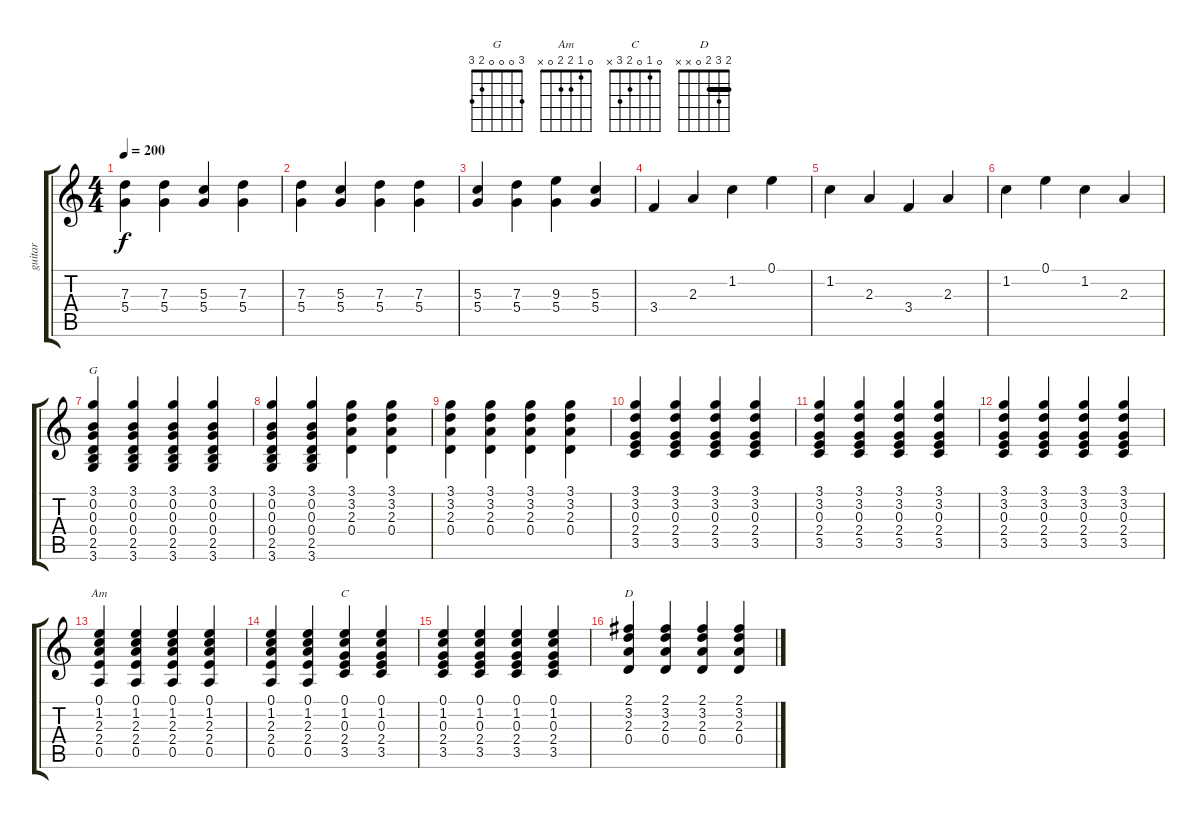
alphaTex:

\track ("guitar" "guitar") {instrument electricguitarjazz}
\staff {score tabs}
\tuning (E4 B3 G3 D3 A2 E2) {hide}
\chord ("G" 3 0 0 0 2 3)
\chord ("Am" 0 1 2 2 0 x)
\chord ("C" 0 1 0 2 3 x)
\chord ("D" 2 3 2 0 x x) {barre 2}
\ts (4 4)
\tempo 200
\clef g2
\ks c
(7.3 5.4).4{dy f} (7.3 5.4).4 (5.3 5.4).4 (7.3 5.4).4 |
(7.3 5.4).4 (5.3 5.4).4 (7.3 5.4).4 (7.3 5.4).4 |
(5.3 5.4).4 (7.3 5.4).4 (9.3 5.4).4 (5.3 5.4).4 |
3.4.4 2.3.4 1.2.4 0.1.4 |
1.2.4 2.3.4 3.4.4 2.3.4 |
1.2.4 0.1.4 1.2.4 2.3.4 |
(3.1 0.2 0.3 0.4 2.5 3.6).4{ch "G"} (3.1 0.2 0.3 0.4 2.5 3.6).4 (3.1 0.2 0.3 0.4 2.5 3.6).4 (3.1 0.2 0.3 0.4 2.5 3.6).4 |
(3.1 0.2 0.3 0.4 2.5 3.6).4 (3.1 0.2 0.3 0.4 2.5 3.6).4 (3.1 3.2 2.3 0.4).4 (3.1 3.2 2.3 0.4).4 |
(3.1 3.2 2.3 0.4).4 (3.1 3.2 2.3 0.4).4 (3.1 3.2 2.3 0.4).4 (3.1 3.2 2.3 0.4).4 |
(3.1 3.2 0.3 2.4 3.5).4 (3.1 3.2 0.3 2.4 3.5).4 (3.1 3.2 0.3 2.4 3.5).4 (3.1 3.2 0.3 2.4 3.5).4 |
(3.1 3.2 0.3 2.4 3.5).4 (3.1 3.2 0.3 2.4 3.5).4 (3.1 3.2 0.3 2.4 3.5).4 (3.1 3.2 0.3 2.4 3.5).4 |
(3.1 3.2 0.3 2.4 3.5).4 (3.1 3.2 0.3 2.4 3.5).4 (3.1 3.2 0.3 2.4 3.5).4 (3.1 3.2 0.3 2.4 3.5).4 |
(0.1 1.2 2.3 2.4 0.5).4{ch "Am"} (0.1 1.2 2.3 2.4 0.5).4 (0.1 1.2 2.3 2.4 0.5).4 (0.1 1.2 2.3 2.4 0.5).4 |
(0.1 1.2 2.3 2.4 0.5).4 (0.1 1.2 2.3 2.4 0.5).4 (0.1 1.2 0.3 2.4 3.5).4{ch "C"} (0.1 1.2 0.3 2.4 3.5).4 |
(0.1 1.2 0.3 2.4 3.5).4 (0.1 1.2 0.3 2.4 3.5).4 (0.1 1.2 0.3 2.4 3.5).4 (0.1 1.2 0.3 2.4 3.5).4 |
(2.1 3.2 2.3 0.4).4{ch "D"} (2.1 3.2 2.3 0.4).4 (2.1 3.2 2.3 0.4).4 (2.1 3.2 2.3 0.4).4
